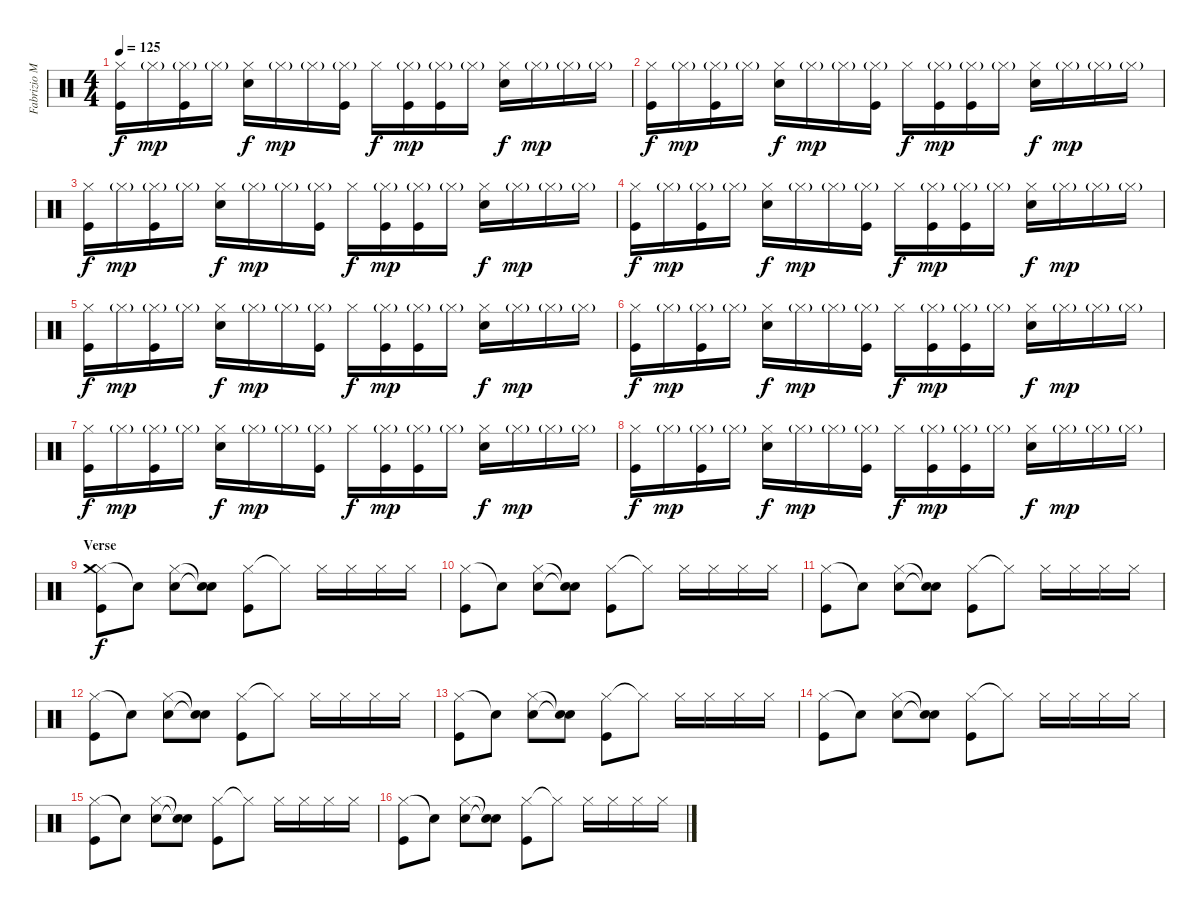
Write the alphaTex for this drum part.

\track ("Fabrizio Moretti" "Fabrizio M") {instrument percussion}
\staff {score}
\articulation defaults
\ts (4 4)
\tempo 125
\clef neutral
\ks c
("Hi-Hat (closed)" "Kick (hit)").16{dy f} "Hi-Hat (closed)"{g}.16{dy mp} ("Hi-Hat (closed)"{g} "Kick (hit)").16 "Hi-Hat (closed)"{g}.16 ("Hi-Hat (closed)" "Electric Snare (hit)").16{dy f} "Hi-Hat (closed)"{g}.16{dy mp} "Hi-Hat (closed)"{g}.16 ("Hi-Hat (closed)"{g} "Kick (hit)").16 "Hi-Hat (closed)".16{dy f} ("Hi-Hat (closed)"{g} "Kick (hit)").16{dy mp} ("Hi-Hat (closed)"{g} "Kick (hit)").16 "Hi-Hat (closed)"{g}.16 ("Hi-Hat (closed)" "Electric Snare (hit)").16{dy f} "Hi-Hat (closed)"{g}.16{dy mp} "Hi-Hat (closed)"{g}.16 "Hi-Hat (closed)"{g}.16 |
("Hi-Hat (closed)" "Kick (hit)").16{dy f} "Hi-Hat (closed)"{g}.16{dy mp} ("Hi-Hat (closed)"{g} "Kick (hit)").16 "Hi-Hat (closed)"{g}.16 ("Hi-Hat (closed)" "Electric Snare (hit)").16{dy f} "Hi-Hat (closed)"{g}.16{dy mp} "Hi-Hat (closed)"{g}.16 ("Hi-Hat (closed)"{g} "Kick (hit)").16 "Hi-Hat (closed)".16{dy f} ("Hi-Hat (closed)"{g} "Kick (hit)").16{dy mp} ("Hi-Hat (closed)"{g} "Kick (hit)").16 "Hi-Hat (closed)"{g}.16 ("Hi-Hat (closed)" "Electric Snare (hit)").16{dy f} "Hi-Hat (closed)"{g}.16{dy mp} "Hi-Hat (closed)"{g}.16 "Hi-Hat (closed)"{g}.16 |
("Hi-Hat (closed)" "Kick (hit)").16{dy f} "Hi-Hat (closed)"{g}.16{dy mp} ("Hi-Hat (closed)"{g} "Kick (hit)").16 "Hi-Hat (closed)"{g}.16 ("Hi-Hat (closed)" "Electric Snare (hit)").16{dy f} "Hi-Hat (closed)"{g}.16{dy mp} "Hi-Hat (closed)"{g}.16 ("Hi-Hat (closed)"{g} "Kick (hit)").16 "Hi-Hat (closed)".16{dy f} ("Hi-Hat (closed)"{g} "Kick (hit)").16{dy mp} ("Hi-Hat (closed)"{g} "Kick (hit)").16 "Hi-Hat (closed)"{g}.16 ("Hi-Hat (closed)" "Electric Snare (hit)").16{dy f} "Hi-Hat (closed)"{g}.16{dy mp} "Hi-Hat (closed)"{g}.16 "Hi-Hat (closed)"{g}.16 |
("Hi-Hat (closed)" "Kick (hit)").16{dy f} "Hi-Hat (closed)"{g}.16{dy mp} ("Hi-Hat (closed)"{g} "Kick (hit)").16 "Hi-Hat (closed)"{g}.16 ("Hi-Hat (closed)" "Electric Snare (hit)").16{dy f} "Hi-Hat (closed)"{g}.16{dy mp} "Hi-Hat (closed)"{g}.16 ("Hi-Hat (closed)"{g} "Kick (hit)").16 "Hi-Hat (closed)".16{dy f} ("Hi-Hat (closed)"{g} "Kick (hit)").16{dy mp} ("Hi-Hat (closed)"{g} "Kick (hit)").16 "Hi-Hat (closed)"{g}.16 ("Hi-Hat (closed)" "Electric Snare (hit)").16{dy f} "Hi-Hat (closed)"{g}.16{dy mp} "Hi-Hat (closed)"{g}.16 "Hi-Hat (closed)"{g}.16 |
("Hi-Hat (closed)" "Kick (hit)").16{dy f} "Hi-Hat (closed)"{g}.16{dy mp} ("Hi-Hat (closed)"{g} "Kick (hit)").16 "Hi-Hat (closed)"{g}.16 ("Hi-Hat (closed)" "Electric Snare (hit)").16{dy f} "Hi-Hat (closed)"{g}.16{dy mp} "Hi-Hat (closed)"{g}.16 ("Hi-Hat (closed)"{g} "Kick (hit)").16 "Hi-Hat (closed)".16{dy f} ("Hi-Hat (closed)"{g} "Kick (hit)").16{dy mp} ("Hi-Hat (closed)"{g} "Kick (hit)").16 "Hi-Hat (closed)"{g}.16 ("Hi-Hat (closed)" "Electric Snare (hit)").16{dy f} "Hi-Hat (closed)"{g}.16{dy mp} "Hi-Hat (closed)"{g}.16 "Hi-Hat (closed)"{g}.16 |
("Hi-Hat (closed)" "Kick (hit)").16{dy f} "Hi-Hat (closed)"{g}.16{dy mp} ("Hi-Hat (closed)"{g} "Kick (hit)").16 "Hi-Hat (closed)"{g}.16 ("Hi-Hat (closed)" "Electric Snare (hit)").16{dy f} "Hi-Hat (closed)"{g}.16{dy mp} "Hi-Hat (closed)"{g}.16 ("Hi-Hat (closed)"{g} "Kick (hit)").16 "Hi-Hat (closed)".16{dy f} ("Hi-Hat (closed)"{g} "Kick (hit)").16{dy mp} ("Hi-Hat (closed)"{g} "Kick (hit)").16 "Hi-Hat (closed)"{g}.16 ("Hi-Hat (closed)" "Electric Snare (hit)").16{dy f} "Hi-Hat (closed)"{g}.16{dy mp} "Hi-Hat (closed)"{g}.16 "Hi-Hat (closed)"{g}.16 |
("Hi-Hat (closed)" "Kick (hit)").16{dy f} "Hi-Hat (closed)"{g}.16{dy mp} ("Hi-Hat (closed)"{g} "Kick (hit)").16 "Hi-Hat (closed)"{g}.16 ("Hi-Hat (closed)" "Electric Snare (hit)").16{dy f} "Hi-Hat (closed)"{g}.16{dy mp} "Hi-Hat (closed)"{g}.16 ("Hi-Hat (closed)"{g} "Kick (hit)").16 "Hi-Hat (closed)".16{dy f} ("Hi-Hat (closed)"{g} "Kick (hit)").16{dy mp} ("Hi-Hat (closed)"{g} "Kick (hit)").16 "Hi-Hat (closed)"{g}.16 ("Hi-Hat (closed)" "Electric Snare (hit)").16{dy f} "Hi-Hat (closed)"{g}.16{dy mp} "Hi-Hat (closed)"{g}.16 "Hi-Hat (closed)"{g}.16 |
("Hi-Hat (closed)" "Kick (hit)").16{dy f} "Hi-Hat (closed)"{g}.16{dy mp} ("Hi-Hat (closed)"{g} "Kick (hit)").16 "Hi-Hat (closed)"{g}.16 ("Hi-Hat (closed)" "Electric Snare (hit)").16{dy f} "Hi-Hat (closed)"{g}.16{dy mp} "Hi-Hat (closed)"{g}.16 ("Hi-Hat (closed)"{g} "Kick (hit)").16 "Hi-Hat (closed)".16{dy f} ("Hi-Hat (closed)"{g} "Kick (hit)").16{dy mp} ("Hi-Hat (closed)"{g} "Kick (hit)").16 "Hi-Hat (closed)"{g}.16 ("Hi-Hat (closed)" "Electric Snare (hit)").16{dy f} "Hi-Hat (closed)"{g}.16{dy mp} "Hi-Hat (closed)"{g}.16 "Hi-Hat (closed)"{g}.16 |
\section ("" "Verse")
("Hi-Hat (closed)" "Crash medium (hit)" "Kick (hit)").8{dy f} "Snare (hit)"{t}.8 ("Hi-Hat (closed)" "Electric Snare (hit)").8 ("Snare (hit)"{t} "Snare (hit)"{t}).8 ("Hi-Hat (closed)" "Kick (hit)").8 "Hi-Hat (closed)"{t}.8 "Hi-Hat (closed)".16 "Hi-Hat (closed)".16 "Hi-Hat (closed)".16 "Hi-Hat (closed)".16 |
("Hi-Hat (closed)" "Kick (hit)").8 "Snare (hit)"{t}.8 ("Hi-Hat (closed)" "Electric Snare (hit)").8 ("Snare (hit)"{t} "Snare (hit)"{t}).8 ("Hi-Hat (closed)" "Kick (hit)").8 "Hi-Hat (closed)"{t}.8 "Hi-Hat (closed)".16 "Hi-Hat (closed)".16 "Hi-Hat (closed)".16 "Hi-Hat (closed)".16 |
("Hi-Hat (closed)" "Kick (hit)").8 "Snare (hit)"{t}.8 ("Hi-Hat (closed)" "Electric Snare (hit)").8 ("Snare (hit)"{t} "Snare (hit)"{t}).8 ("Hi-Hat (closed)" "Kick (hit)").8 "Hi-Hat (closed)"{t}.8 "Hi-Hat (closed)".16 "Hi-Hat (closed)".16 "Hi-Hat (closed)".16 "Hi-Hat (closed)".16 |
("Hi-Hat (closed)" "Kick (hit)").8 "Snare (hit)"{t}.8 ("Hi-Hat (closed)" "Electric Snare (hit)").8 ("Snare (hit)"{t} "Snare (hit)"{t}).8 ("Hi-Hat (closed)" "Kick (hit)").8 "Hi-Hat (closed)"{t}.8 "Hi-Hat (closed)".16 "Hi-Hat (closed)".16 "Hi-Hat (closed)".16 "Hi-Hat (closed)".16 |
("Hi-Hat (closed)" "Kick (hit)").8 "Snare (hit)"{t}.8 ("Hi-Hat (closed)" "Electric Snare (hit)").8 ("Snare (hit)"{t} "Snare (hit)"{t}).8 ("Hi-Hat (closed)" "Kick (hit)").8 "Hi-Hat (closed)"{t}.8 "Hi-Hat (closed)".16 "Hi-Hat (closed)".16 "Hi-Hat (closed)".16 "Hi-Hat (closed)".16 |
("Hi-Hat (closed)" "Kick (hit)").8 "Snare (hit)"{t}.8 ("Hi-Hat (closed)" "Electric Snare (hit)").8 ("Snare (hit)"{t} "Snare (hit)"{t}).8 ("Hi-Hat (closed)" "Kick (hit)").8 "Hi-Hat (closed)"{t}.8 "Hi-Hat (closed)".16 "Hi-Hat (closed)".16 "Hi-Hat (closed)".16 "Hi-Hat (closed)".16 |
("Hi-Hat (closed)" "Kick (hit)").8 "Snare (hit)"{t}.8 ("Hi-Hat (closed)" "Electric Snare (hit)").8 ("Snare (hit)"{t} "Snare (hit)"{t}).8 ("Hi-Hat (closed)" "Kick (hit)").8 "Hi-Hat (closed)"{t}.8 "Hi-Hat (closed)".16 "Hi-Hat (closed)".16 "Hi-Hat (closed)".16 "Hi-Hat (closed)".16 |
("Hi-Hat (closed)" "Kick (hit)").8 "Snare (hit)"{t}.8 ("Hi-Hat (closed)" "Electric Snare (hit)").8 ("Snare (hit)"{t} "Snare (hit)"{t}).8 ("Hi-Hat (closed)" "Kick (hit)").8 "Hi-Hat (closed)"{t}.8 "Hi-Hat (closed)".16 "Hi-Hat (closed)".16 "Hi-Hat (closed)".16 "Hi-Hat (closed)".16
